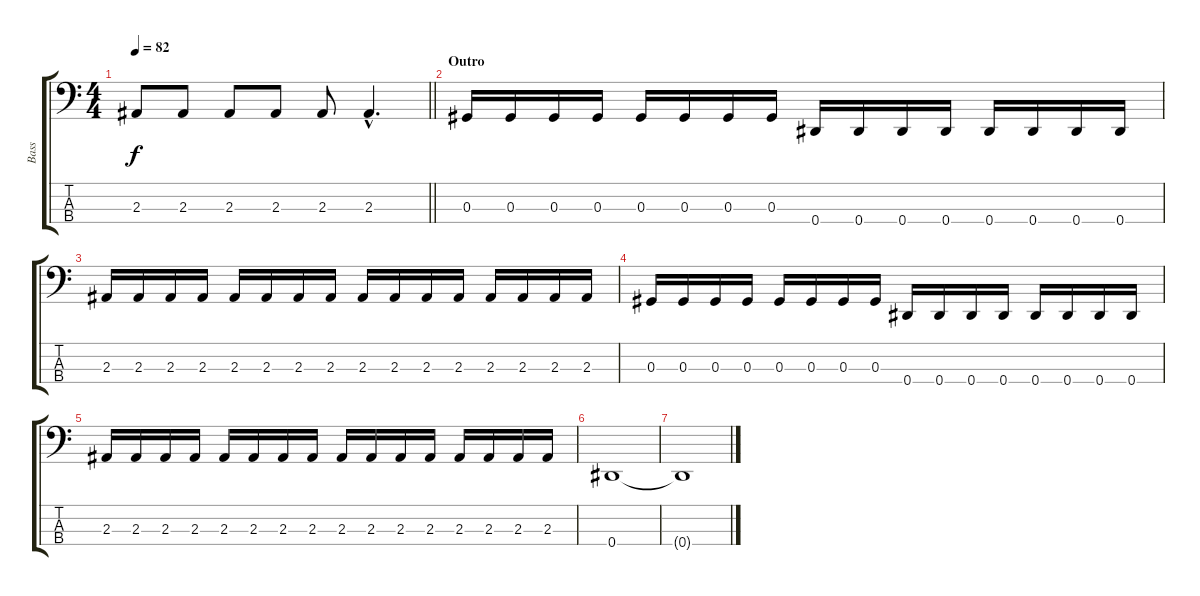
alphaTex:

\track ("Bass" "Bass") {instrument electricbassfinger}
\staff {score tabs}
\tuning (Gb2 Db2 Ab1 Eb1) {hide}
\ts (4 4)
\tempo 82
\clef f4
\barLineRight lightlight
\ks c
2.3.8{dy f} 2.3.8 2.3.8 2.3.8 2.3.8 2.3{hac}.4{d} |
\section ("" "Outro")
0.3.16 0.3.16 0.3.16 0.3.16 0.3.16 0.3.16 0.3.16 0.3.16 0.4.16 0.4.16 0.4.16 0.4.16 0.4.16 0.4.16 0.4.16 0.4.16 |
2.3.16 2.3.16 2.3.16 2.3.16 2.3.16 2.3.16 2.3.16 2.3.16 2.3.16 2.3.16 2.3.16 2.3.16 2.3.16 2.3.16 2.3.16 2.3.16 |
0.3.16 0.3.16 0.3.16 0.3.16 0.3.16 0.3.16 0.3.16 0.3.16 0.4.16 0.4.16 0.4.16 0.4.16 0.4.16 0.4.16 0.4.16 0.4.16 |
2.3.16 2.3.16 2.3.16 2.3.16 2.3.16 2.3.16 2.3.16 2.3.16 2.3.16 2.3.16 2.3.16 2.3.16 2.3.16 2.3.16 2.3.16 2.3.16 |
0.4.1 |
0.4{t}.1
